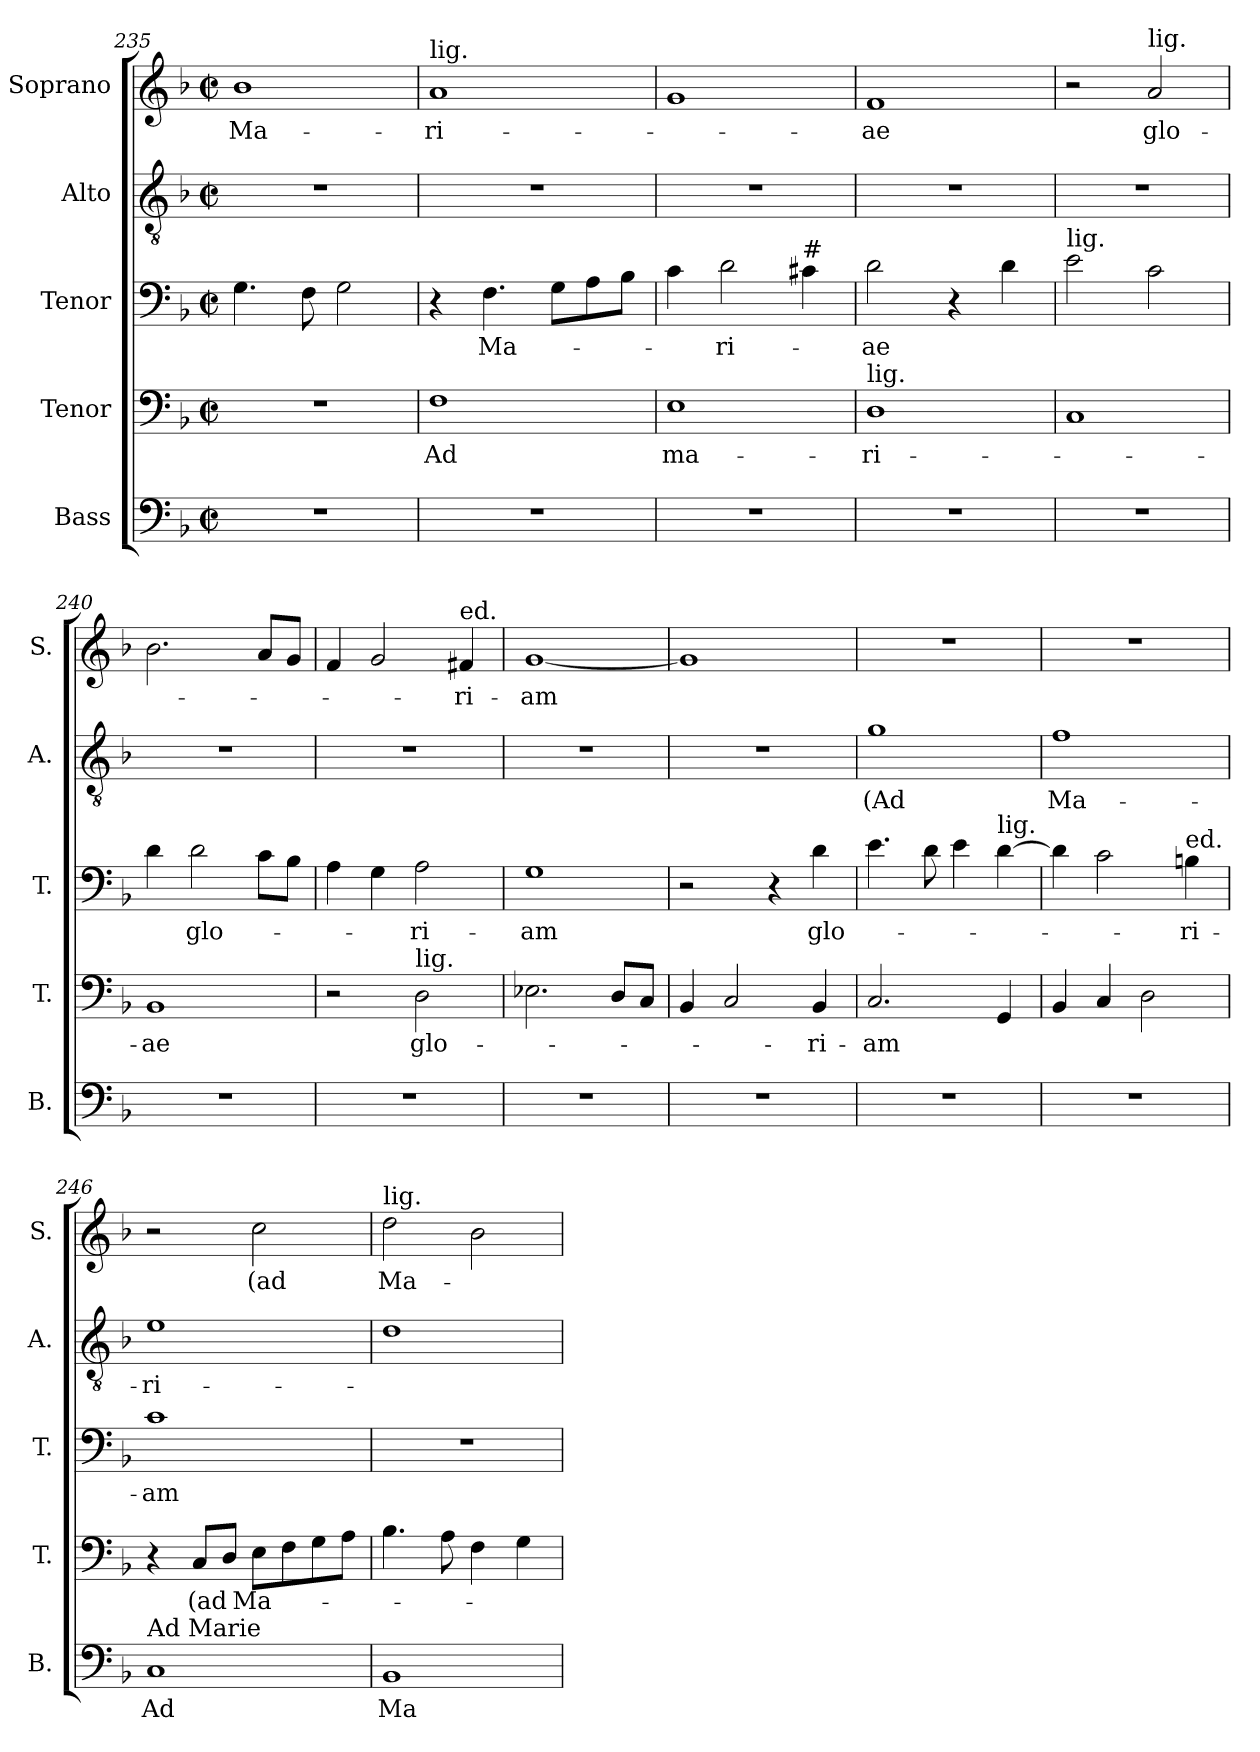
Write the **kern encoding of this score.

**kern	**text	**kern	**text	**kern	**text	**kern	**text	**kern	**text
*part5	*part5	*part4	*part4	*part3	*part3	*part2	*part2	*part1	*part1
*staff5	*staff5	*staff4	*staff4	*staff3	*staff3	*staff2	*staff2	*staff1	*staff1
*I"Bass	*	*I"Tenor	*	*I"Tenor	*	*I"Alto	*	*I"Soprano	*
*I'B.	*	*I'T.	*	*I'T.	*	*I'A.	*	*I'S.	*
*clefF4	*	*clefF4	*	*clefF4	*	*clefGv2	*	*clefG2	*
*k[b-]	*	*k[b-]	*	*k[b-]	*	*k[b-]	*	*k[b-]	*
*M2/2	*	*M2/2	*	*M2/2	*	*M2/2	*	*M2/2	*
*met(c|)	*	*met(c|)	*	*met(c|)	*	*met(c|)	*	*met(c|)	*
=235	=235	=235	=235	=235	=235	=235	=235	=235	=235
!	!	!	!	!	!	!	!	!	!LO:LY:b
1r	.	1r	.	4.G\	.	1r	.	1b-	Ma-
.	.	.	.	8F\	.	.	.	.	.
.	.	.	.	2G\	.	.	.	.	.
=236	=236	=236	=236	=236	=236	=236	=236	=236	=236
!	!	!	!	!	!	!	!	!LO:TX:a:t=lig.	!
!	!	!	!LO:LY:b	!	!	!	!	!	!LO:LY:b
1r	.	1F	Ad	4r	.	1r	.	1a	-ri-
!	!	!	!	!	!LO:LY:b	!	!	!	!
.	.	.	.	4.F\	Ma-	.	.	.	.
.	.	.	.	8G\L	.	.	.	.	.
.	.	.	.	8A\	.	.	.	.	.
.	.	.	.	8B-\J	.	.	.	.	.
=237	=237	=237	=237	=237	=237	=237	=237	=237	=237
!	!	!	!LO:LY:b	!	!	!	!	!	!
1r	.	1E	ma-	4c\	.	1r	.	1g	.
!	!	!	!	!	!LO:LY:b	!	!	!	!
.	.	.	.	2d\	-ri-	.	.	.	.
!	!	!	!	!LO:TX:a:t=#	!	!	!	!	!
.	.	.	.	4c#X\	.	.	.	.	.
=238	=238	=238	=238	=238	=238	=238	=238	=238	=238
!	!	!LO:TX:a:t=lig.	!	!	!	!	!	!	!
!	!	!	!LO:LY:b	!	!LO:LY:b	!	!	!	!LO:LY:b
1r	.	1D	-ri-	2d\	-ae	1r	.	1f	-ae
.	.	.	.	4r	.	.	.	.	.
.	.	.	.	4d\	.	.	.	.	.
=239	=239	=239	=239	=239	=239	=239	=239	=239	=239
!	!	!	!	!LO:TX:a:t=lig.	!	!	!	!	!
1r	.	1C	.	2e\	.	1r	.	2r	.
!	!	!	!	!	!	!	!	!LO:TX:a:t=lig.	!
!	!	!	!	!	!	!	!	!	!LO:LY:b
.	.	.	.	2c\	.	.	.	2a/	glo-
!!LO:LB:g=z
=240	=240	=240	=240	=240	=240	=240	=240	=240	=240
!	!	!	!LO:LY:b	!	!	!	!	!	!
1r	.	1BB-	-ae	4d\	.	1r	.	2.b-\	.
!	!	!	!	!	!LO:LY:b	!	!	!	!
.	.	.	.	2d\	glo-	.	.	.	.
.	.	.	.	8c\L	.	.	.	8a/L	.
.	.	.	.	8B-\J	.	.	.	8g/J	.
=241	=241	=241	=241	=241	=241	=241	=241	=241	=241
1r	.	2r	.	4A\	.	1r	.	4f/	.
.	.	.	.	4G\	.	.	.	2g/	.
!	!	!LO:TX:a:t=lig.	!	!	!	!	!	!	!
!	!	!	!LO:LY:b	!	!LO:LY:b	!	!	!	!
.	.	2D\	glo-	2A\	-ri-	.	.	.	.
!	!	!	!	!	!	!	!	!LO:TX:a:t=ed.	!
!	!	!	!	!	!	!	!	!	!LO:LY:b
.	.	.	.	.	.	.	.	4f#X/	-ri-
=242	=242	=242	=242	=242	=242	=242	=242	=242	=242
!	!	!	!	!	!LO:LY:b	!	!	!	!LO:LY:b
1r	.	2.E-X\	.	1G	-am	1r	.	[1g	-am
.	.	8D/L	.	.	.	.	.	.	.
.	.	8C/J	.	.	.	.	.	.	.
=243	=243	=243	=243	=243	=243	=243	=243	=243	=243
1r	.	4BB-/	.	2r	.	1r	.	1g]	.
.	.	2C/	.	.	.	.	.	.	.
.	.	.	.	4r	.	.	.	.	.
!	!	!	!LO:LY:b	!	!LO:LY:b	!	!	!	!
.	.	4BB-/	-ri-	4d\	glo-	.	.	.	.
=244	=244	=244	=244	=244	=244	=244	=244	=244	=244
!	!	!	!LO:LY:b	!	!	!	!LO:LY:b	!	!
1r	.	2.C/	-am	4.e\	.	1g	(Ad	1r	.
.	.	.	.	8d\	.	.	.	.	.
.	.	.	.	4e\	.	.	.	.	.
!	!	!	!	!LO:TX:a:t=lig.	!	!	!	!	!
.	.	4GG/	.	[4d\	.	.	.	.	.
=245	=245	=245	=245	=245	=245	=245	=245	=245	=245
!	!	!	!	!	!	!	!LO:LY:b	!	!
1r	.	4BB-/	.	4d\]	.	1f	Ma-	1r	.
.	.	4C/	.	2c\	.	.	.	.	.
.	.	2D\	.	.	.	.	.	.	.
!	!	!	!	!LO:TX:a:t=ed.	!	!	!	!	!
!	!	!	!	!	!LO:LY:b	!	!	!	!
.	.	.	.	4Bn\	-ri-	.	.	.	.
=246	=246	=246	=246	=246	=246	=246	=246	=246	=246
!LO:TX:a:t=Ad Marie	!	!	!	!	!	!	!	!	!
!	!LO:LY:b	!	!	!	!LO:LY:b	!	!LO:LY:b	!	!
1C	Ad	4r	.	1c	-am	1e	-ri-	2r	.
!	!	!	!LO:LY:b	!	!	!	!	!	!
.	.	8C/L	(ad	.	.	.	.	.	.
.	.	8D/J	.	.	.	.	.	.	.
!	!	!	!LO:LY:b	!	!	!	!	!	!LO:LY:b
.	.	8E\L	Ma-	.	.	.	.	2cc\	(ad
.	.	8F\	.	.	.	.	.	.	.
.	.	8G\	.	.	.	.	.	.	.
.	.	8A\J	.	.	.	.	.	.	.
!!LO:PB:g=z
=247	=247	=247	=247	=247	=247	=247	=247	=247	=247
!	!	!	!	!	!	!	!	!LO:TX:a:t=lig.	!
!	!LO:LY:b	!	!	!	!	!	!	!	!LO:LY:b
1BB-	Ma-	4.B-\	.	1r	.	1d	.	2dd\	Ma-
.	.	8A\	.	.	.	.	.	.	.
.	.	4F\	.	.	.	.	.	2b-\	.
.	.	4G\	.	.	.	.	.	.	.
=	=	=	=	=	=	=	=	=	=
*-	*-	*-	*-	*-	*-	*-	*-	*-	*-
